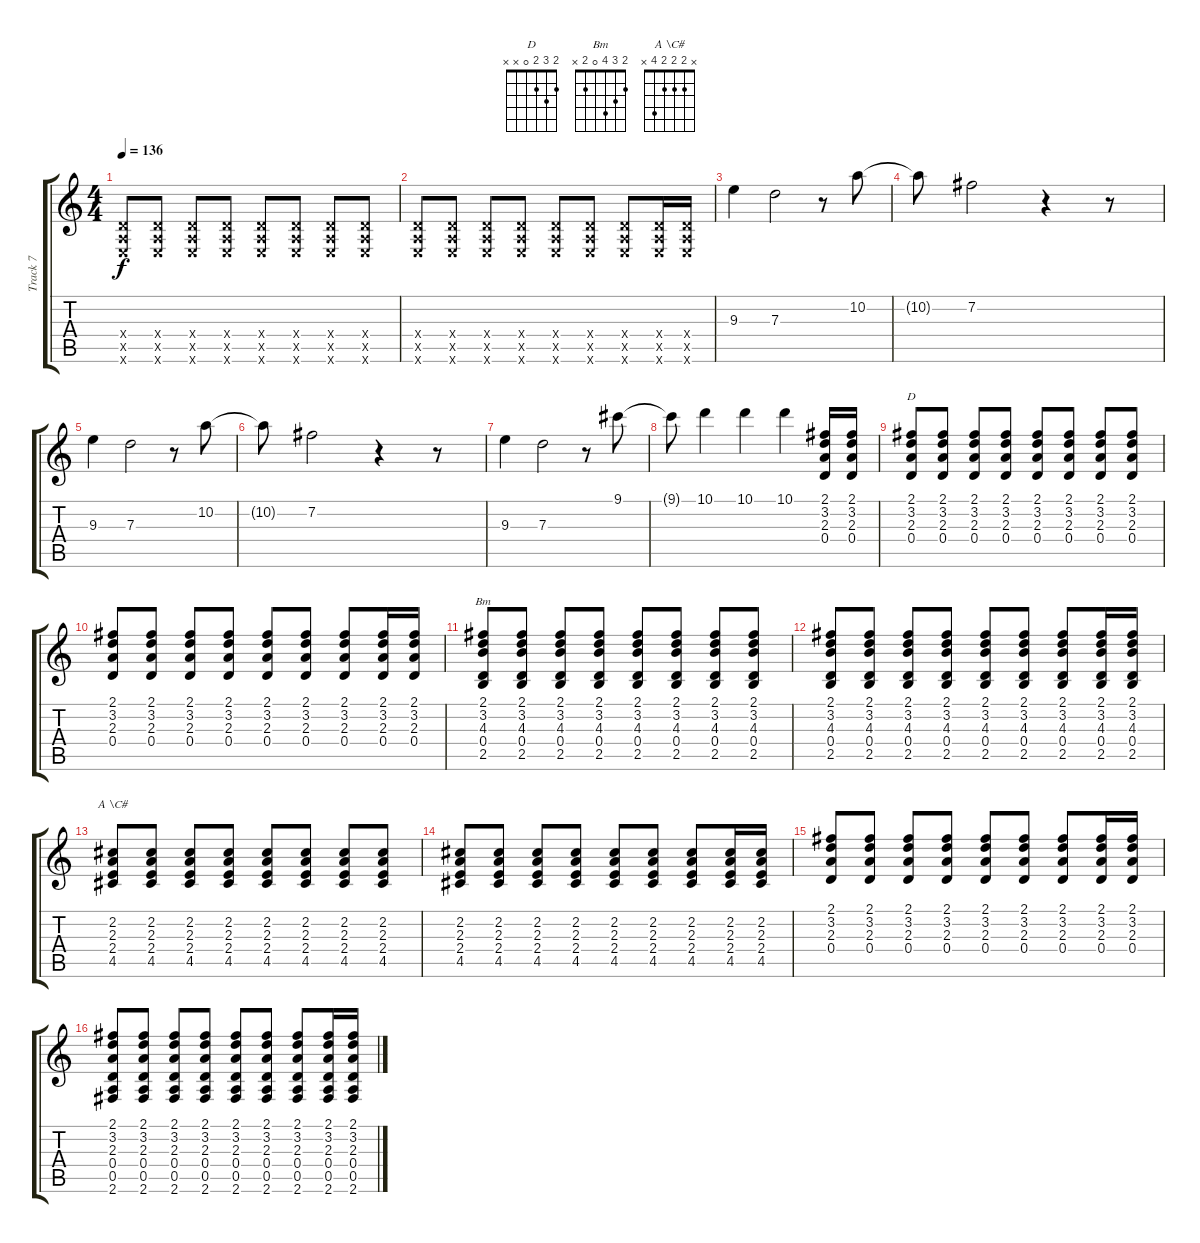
\track ("Track 7" "Track 7") {instrument distortionguitar}
\staff {score tabs}
\tuning (E4 B3 G3 D3 A2 E2) {hide}
\chord ("D" 2 3 2 0 x x)
\chord ("Bm" 2 3 4 0 2 x)
\chord ("A \\C#" x 2 2 2 4 x)
\ts (4 4)
\tempo 136
\clef g2
\ks c
(0.4{x} 0.5{x} 0.6{x}).8{dy f} (0.4{x} 0.5{x} 0.6{x}).8 (0.4{x} 0.5{x} 0.6{x}).8 (0.4{x} 0.5{x} 0.6{x}).8 (0.4{x} 0.5{x} 0.6{x}).8 (0.4{x} 0.5{x} 0.6{x}).8 (0.4{x} 0.5{x} 0.6{x}).8 (0.4{x} 0.5{x} 0.6{x}).8 |
(0.4{x} 0.5{x} 0.6{x}).8 (0.4{x} 0.5{x} 0.6{x}).8 (0.4{x} 0.5{x} 0.6{x}).8 (0.4{x} 0.5{x} 0.6{x}).8 (0.4{x} 0.5{x} 0.6{x}).8 (0.4{x} 0.5{x} 0.6{x}).8 (0.4{x} 0.5{x} 0.6{x}).8 (0.4{x} 0.5{x} 0.6{x}).16 (0.4{x} 0.5{x} 0.6{x}).16 |
9.3.4 7.3.2 r.8 10.2.8 |
10.2{t}.8 7.2.2 r.4 r.8 |
9.3.4 7.3.2 r.8 10.2.8 |
10.2{t}.8 7.2.2 r.4 r.8 |
9.3.4 7.3.2 r.8 9.1.8 |
9.1{t}.8 10.1.4 10.1.4 10.1.4 (2.1 3.2 2.3 0.4).16 (2.1 3.2 2.3 0.4).16 |
(2.1 3.2 2.3 0.4).8{ch "D"} (2.1 3.2 2.3 0.4).8 (2.1 3.2 2.3 0.4).8 (2.1 3.2 2.3 0.4).8 (2.1 3.2 2.3 0.4).8 (2.1 3.2 2.3 0.4).8 (2.1 3.2 2.3 0.4).8 (2.1 3.2 2.3 0.4).8 |
(2.1 3.2 2.3 0.4).8 (2.1 3.2 2.3 0.4).8 (2.1 3.2 2.3 0.4).8 (2.1 3.2 2.3 0.4).8 (2.1 3.2 2.3 0.4).8 (2.1 3.2 2.3 0.4).8 (2.1 3.2 2.3 0.4).8 (2.1 3.2 2.3 0.4).16 (2.1 3.2 2.3 0.4).16 |
(2.1 3.2 4.3 0.4 2.5).8{ch "Bm"} (2.1 3.2 4.3 0.4 2.5).8 (2.1 3.2 4.3 0.4 2.5).8 (2.1 3.2 4.3 0.4 2.5).8 (2.1 3.2 4.3 0.4 2.5).8 (2.1 3.2 4.3 0.4 2.5).8 (2.1 3.2 4.3 0.4 2.5).8 (2.1 3.2 4.3 0.4 2.5).8 |
(2.1 3.2 4.3 0.4 2.5).8 (2.1 3.2 4.3 0.4 2.5).8 (2.1 3.2 4.3 0.4 2.5).8 (2.1 3.2 4.3 0.4 2.5).8 (2.1 3.2 4.3 0.4 2.5).8 (2.1 3.2 4.3 0.4 2.5).8 (2.1 3.2 4.3 0.4 2.5).8 (2.1 3.2 4.3 0.4 2.5).16 (2.1 3.2 4.3 0.4 2.5).16 |
(2.2 2.3 2.4 4.5).8{ch "A \\C#"} (2.2 2.3 2.4 4.5).8 (2.2 2.3 2.4 4.5).8 (2.2 2.3 2.4 4.5).8 (2.2 2.3 2.4 4.5).8 (2.2 2.3 2.4 4.5).8 (2.2 2.3 2.4 4.5).8 (2.2 2.3 2.4 4.5).8 |
(2.2 2.3 2.4 4.5).8 (2.2 2.3 2.4 4.5).8 (2.2 2.3 2.4 4.5).8 (2.2 2.3 2.4 4.5).8 (2.2 2.3 2.4 4.5).8 (2.2 2.3 2.4 4.5).8 (2.2 2.3 2.4 4.5).8 (2.2 2.3 2.4 4.5).16 (2.2 2.3 2.4 4.5).16 |
(2.1 3.2 2.3 0.4).8 (2.1 3.2 2.3 0.4).8 (2.1 3.2 2.3 0.4).8 (2.1 3.2 2.3 0.4).8 (2.1 3.2 2.3 0.4).8 (2.1 3.2 2.3 0.4).8 (2.1 3.2 2.3 0.4).8 (2.1 3.2 2.3 0.4).16 (2.1 3.2 2.3 0.4).16 |
(2.1 3.2 2.3 0.4 0.5 2.6).8 (2.1 3.2 2.3 0.4 0.5 2.6).8 (2.1 3.2 2.3 0.4 0.5 2.6).8 (2.1 3.2 2.3 0.4 0.5 2.6).8 (2.1 3.2 2.3 0.4 0.5 2.6).8 (2.1 3.2 2.3 0.4 0.5 2.6).8 (2.1 3.2 2.3 0.4 0.5 2.6).8 (2.1 3.2 2.3 0.4 0.5 2.6).16 (2.1 3.2 2.3 0.4 0.5 2.6).16
